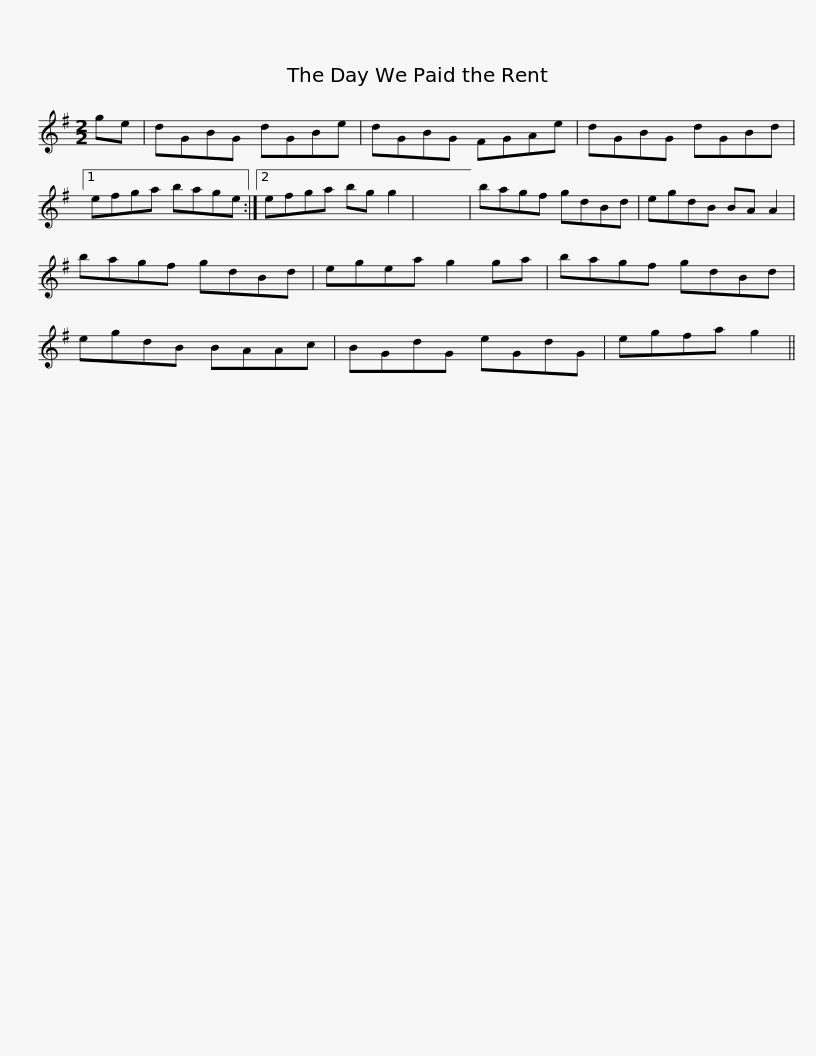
X:1
L:1/8
M:2/2
I:linebreak $
K:G
V:1 treble
V:1
 ge | dGBG dGBe | dGBG FGAe | dGBG dGBd |1 efga bage :|2 %5
 efga bg g2 |$ x8 | bagf gdBd | egdB BA A2 | bagf gdBd | %10
 egea g2 ga | bagf gdBd |$ egdB BAAc | BGdG eGdG | egfa g2 || %15
